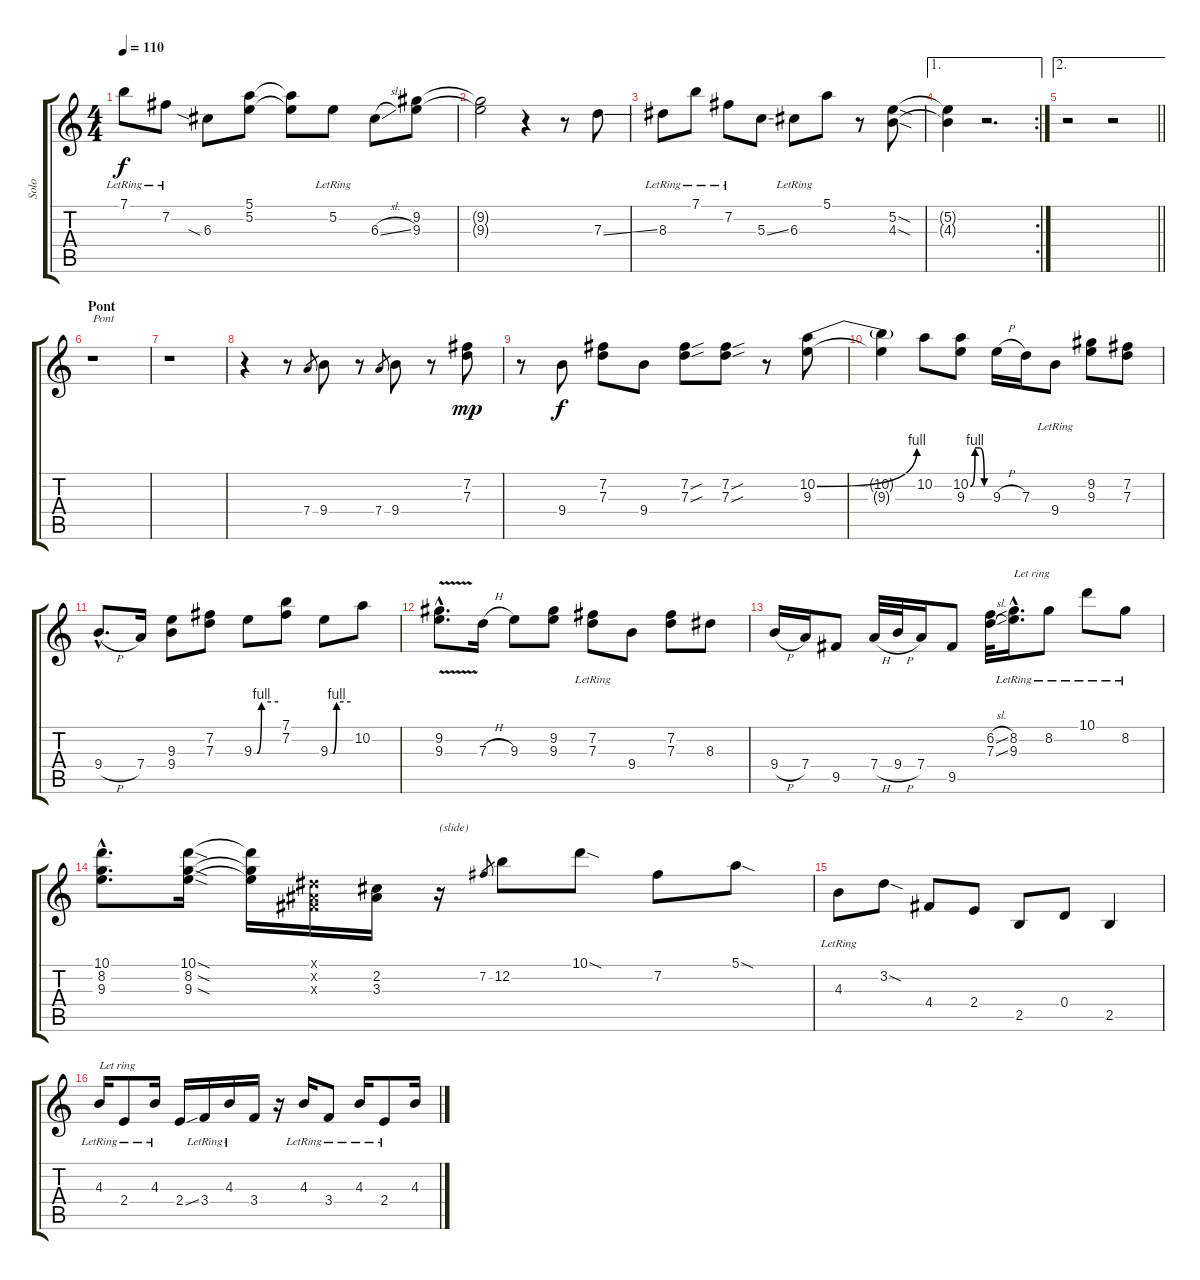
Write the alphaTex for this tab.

\track ("Solo" "Solo") {instrument electricguitarclean}
\staff {score tabs}
\tuning (E4 B3 G3 D3 A2 E2) {hide}
\ts (4 4)
\tempo 110
\clef g2
\ks c
7.1{lr}.8{dy f} 7.2{lr}.8 6.3{sia}.8 (5.1 5.2).8 (5.1{t} 5.2{t}).8 5.2{lr}.8 6.3{sl}.8 (9.2 9.3).8 |
(9.2{t} 9.3{t}).2 r.4 r.8 7.3{ss}.8 |
8.3{lr}.8 7.1{lr}.8 7.2{lr}.8 5.3{ss}.8 6.3{lr}.8 5.1.8 r.8 (5.2{sod} 4.3{sod}).8 |
\ae 1
\rc 2
(5.2{t} 4.3{t}).4 r.2{d} |
\ae 2
\barLineRight lightlight
r.2 r.2 |
\section ("" "Pont")
r.1{txt "Pont"} |
r.1 |
r.4 r.8 7.4.8{gr} 9.4.8 r.8 7.4.8{gr} 9.4.8 r.8 (7.2 7.3).8{dy mp} |
r.8 9.4.8{dy f} (7.2 7.3).8 9.4.8 (7.2{sou} 7.3{sou}).8 (7.2{sou} 7.3{sou}).8 r.8 (10.2{be (bend 0 0 60 4)} 9.3).8 |
(10.2{t} 9.3{t}).4 10.2.8 (10.2{be (custom 0 0 15 4 30 4 45 0 60 0)} 9.3).8 9.3{h}.16 7.3.16 9.4{lr}.8 (9.2 9.3).8 (7.2 7.3).8 |
9.4{h hac}.8{d} 7.4.16 (9.3 9.4).8 (7.2 7.3).8 9.3{be (custom 0 0 8 0 19 4 60 4)}.8 (7.1 7.2).8 9.3{be (custom 0 0 8 0 19 4 60 4)}.8 10.2.8 |
(9.2{v hac} 9.3{v hac}).8{d} 7.3{h}.16 9.3.8 (9.2 9.3).8 (7.2{lr} 7.3{lr}).8 9.4.8 (7.2 7.3).8 8.3.8 |
9.4{h}.16 7.4.16 9.5.8 7.4{h}.32 9.4{h}.32 7.4.16 9.5.8 (6.2{sl} 7.3{sl}).32 (8.2{hac} 9.3{hac lr}).16{d txt "Let ring"} 8.2{lr}.8 10.1{lr}.8 8.2{lr}.8 |
(10.1{hac} 8.2{hac} 9.3{hac}).8{d} (10.1{sod} 8.2{sod} 9.3{sod}).16 (10.1{t} 8.2{t} 9.3{t}).16 (-1.1{x} -1.2{x} -1.3{x}).16 (2.2 3.3).16 r.16{txt "(slide)"} 7.2.8{gr} 12.2.8 10.1{sod}.8 7.2.8 5.1{sod}.8 |
4.3{lr}.8 3.2{sod}.8 4.4.8 2.4.8 2.5.8 0.4.8 2.5.4 |
4.3{lr}.16{txt "Let ring"} 2.4{lr}.8 4.3{lr}.16 2.4{ss}.16 3.4{lr}.16 4.3{lr}.16 3.4.16 r.16 4.3{lr}.16 3.4{lr}.8 4.3{lr}.16 2.4{lr}.8 4.3.16
